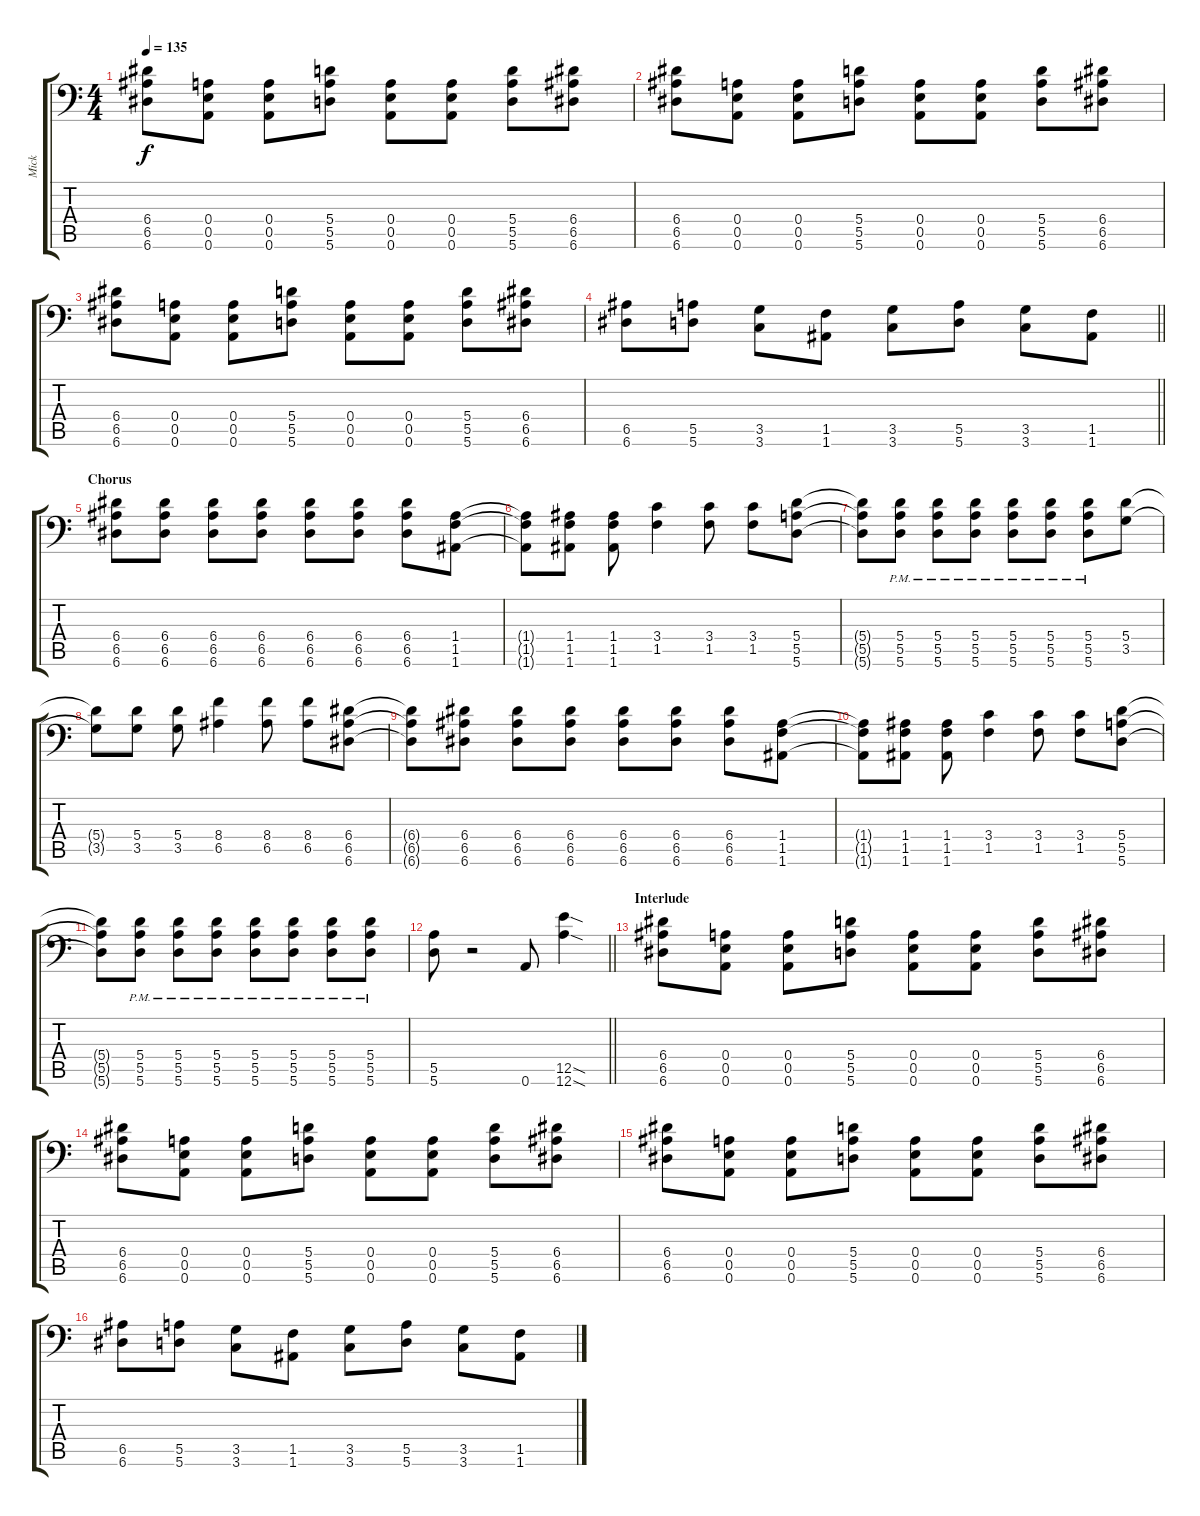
\track ("Mick" "Mick") {instrument overdrivenguitar}
\staff {score tabs}
\tuning (B3 Gb3 D3 A2 E2 A1) {hide}
\ts (4 4)
\tempo 135
\clef f4
\ks c
(6.4 6.5 6.6).8{dy f} (0.4 0.5 0.6).8 (0.4 0.5 0.6).8 (5.4 5.5 5.6).8 (0.4 0.5 0.6).8 (0.4 0.5 0.6).8 (5.4 5.5 5.6).8 (6.4 6.5 6.6).8 |
(6.4 6.5 6.6).8 (0.4 0.5 0.6).8 (0.4 0.5 0.6).8 (5.4 5.5 5.6).8 (0.4 0.5 0.6).8 (0.4 0.5 0.6).8 (5.4 5.5 5.6).8 (6.4 6.5 6.6).8 |
(6.4 6.5 6.6).8 (0.4 0.5 0.6).8 (0.4 0.5 0.6).8 (5.4 5.5 5.6).8 (0.4 0.5 0.6).8 (0.4 0.5 0.6).8 (5.4 5.5 5.6).8 (6.4 6.5 6.6).8 |
\barLineRight lightlight
(6.5 6.6).8 (5.5 5.6).8 (3.5 3.6).8 (1.5 1.6).8 (3.5 3.6).8 (5.5 5.6).8 (3.5 3.6).8 (1.5 1.6).8 |
\section ("" "Chorus")
(6.4 6.5 6.6).8 (6.4 6.5 6.6).8 (6.4 6.5 6.6).8 (6.4 6.5 6.6).8 (6.4 6.5 6.6).8 (6.4 6.5 6.6).8 (6.4 6.5 6.6).8 (1.4 1.5 1.6).8 |
(1.4{t} 1.5{t} 1.6{t}).8 (1.4 1.5 1.6).8 (1.4 1.5 1.6).8 (3.4 1.5).4 (3.4 1.5).8 (3.4 1.5).8 (5.4 5.5 5.6).8 |
(5.4{t} 5.5{t} 5.6{t}).8 (5.4 5.5{pm} 5.6).8 (5.4 5.5{pm} 5.6).8 (5.4 5.5{pm} 5.6).8 (5.4 5.5{pm} 5.6).8 (5.4 5.5{pm} 5.6).8 (5.4 5.5{pm} 5.6).8 (5.4 3.5).8 |
(5.4{t} 3.5{t}).8 (5.4 3.5).8 (5.4 3.5).8 (8.4 6.5).4 (8.4 6.5).8 (8.4 6.5).8 (6.4 6.5 6.6).8 |
(6.4{t} 6.5{t} 6.6{t}).8 (6.4 6.5 6.6).8 (6.4 6.5 6.6).8 (6.4 6.5 6.6).8 (6.4 6.5 6.6).8 (6.4 6.5 6.6).8 (6.4 6.5 6.6).8 (1.4 1.5 1.6).8 |
(1.4{t} 1.5{t} 1.6{t}).8 (1.4 1.5 1.6).8 (1.4 1.5 1.6).8 (3.4 1.5).4 (3.4 1.5).8 (3.4 1.5).8 (5.4 5.5 5.6).8 |
(5.4{t} 5.5{t} 5.6{t}).8 (5.4 5.5{pm} 5.6).8 (5.4 5.5{pm} 5.6).8 (5.4 5.5{pm} 5.6).8 (5.4 5.5{pm} 5.6).8 (5.4 5.5{pm} 5.6).8 (5.4 5.5{pm} 5.6).8 (5.4{pm} 5.5 5.6).8 |
\barLineRight lightlight
(5.5 5.6).8 r.2 0.6.8 (12.5{sod} 12.6{sod}).4 |
\section ("" "Interlude")
(6.4 6.5 6.6).8 (0.4 0.5 0.6).8 (0.4 0.5 0.6).8 (5.4 5.5 5.6).8 (0.4 0.5 0.6).8 (0.4 0.5 0.6).8 (5.4 5.5 5.6).8 (6.4 6.5 6.6).8 |
(6.4 6.5 6.6).8 (0.4 0.5 0.6).8 (0.4 0.5 0.6).8 (5.4 5.5 5.6).8 (0.4 0.5 0.6).8 (0.4 0.5 0.6).8 (5.4 5.5 5.6).8 (6.4 6.5 6.6).8 |
(6.4 6.5 6.6).8 (0.4 0.5 0.6).8 (0.4 0.5 0.6).8 (5.4 5.5 5.6).8 (0.4 0.5 0.6).8 (0.4 0.5 0.6).8 (5.4 5.5 5.6).8 (6.4 6.5 6.6).8 |
(6.5 6.6).8 (5.5 5.6).8 (3.5 3.6).8 (1.5 1.6).8 (3.5 3.6).8 (5.5 5.6).8 (3.5 3.6).8 (1.5 1.6).8
